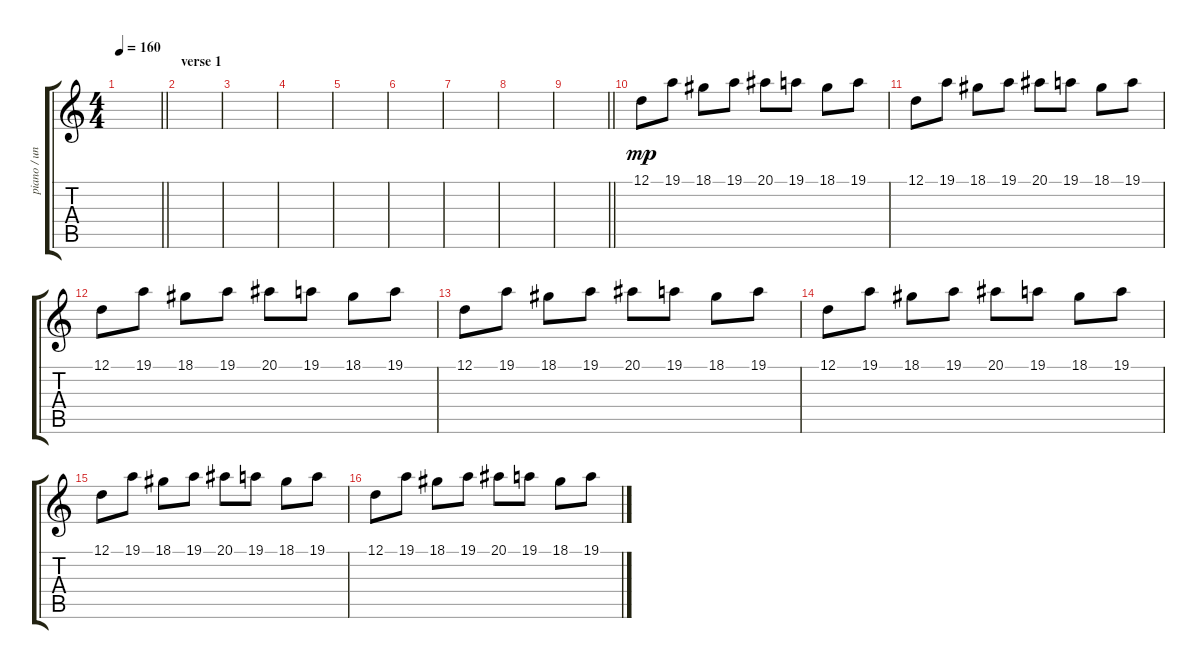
\track ("piano / unison" "piano / un") {instrument brightacousticpiano}
\staff {score tabs}
\tuning (D4 A3 F3 C3 G2 C2) {hide}
\ts (4 4)
\tempo 160
\clef g2
\barLineRight lightlight
\ks c
|
\section ("" "verse 1")
|
|
|
|
|
|
|
\barLineRight lightlight
|
12.1.8{dy mp} 19.1.8 18.1.8 19.1.8 20.1.8 19.1.8 18.1.8 19.1.8 |
12.1.8 19.1.8 18.1.8 19.1.8 20.1.8 19.1.8 18.1.8 19.1.8 |
12.1.8 19.1.8 18.1.8 19.1.8 20.1.8 19.1.8 18.1.8 19.1.8 |
12.1.8 19.1.8 18.1.8 19.1.8 20.1.8 19.1.8 18.1.8 19.1.8 |
12.1.8 19.1.8 18.1.8 19.1.8 20.1.8 19.1.8 18.1.8 19.1.8 |
12.1.8 19.1.8 18.1.8 19.1.8 20.1.8 19.1.8 18.1.8 19.1.8 |
12.1.8 19.1.8 18.1.8 19.1.8 20.1.8 19.1.8 18.1.8 19.1.8
